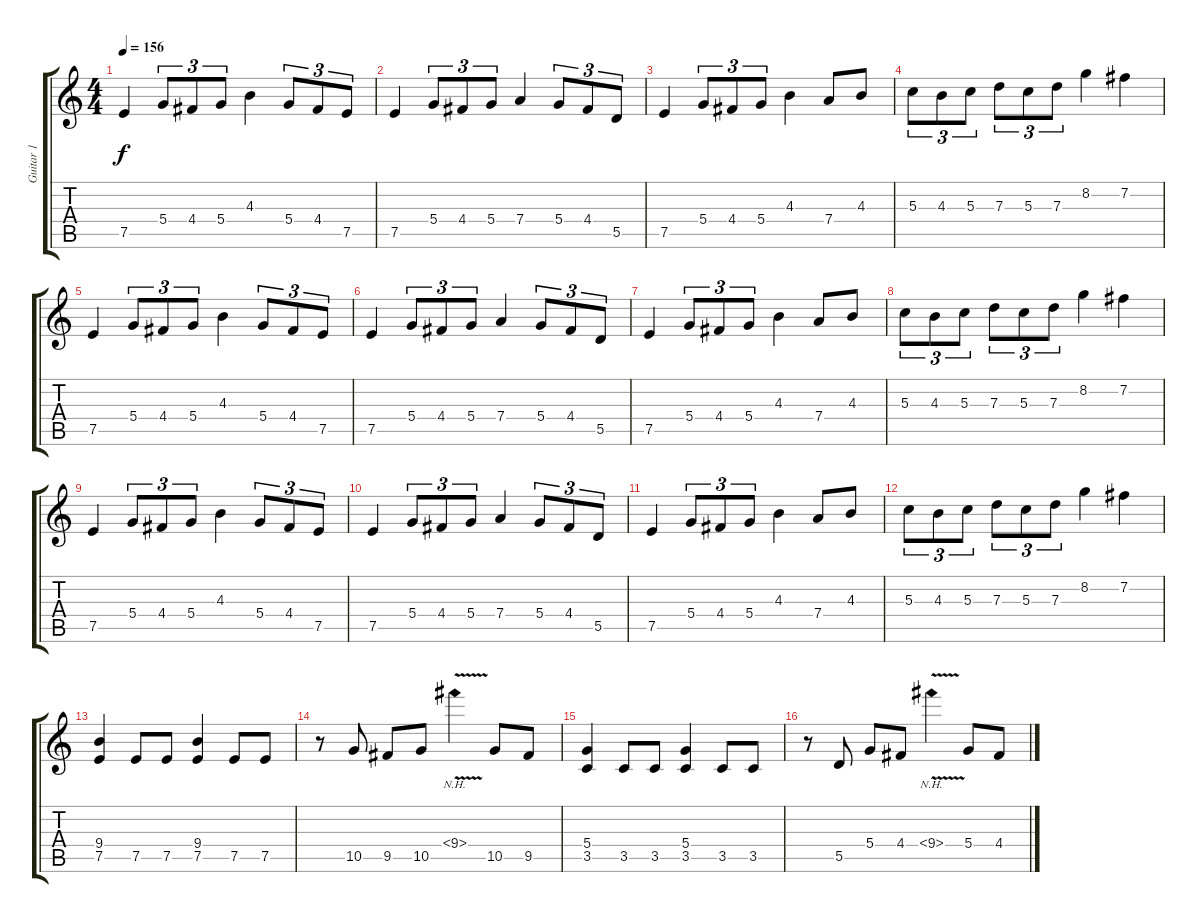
\track ("Guitar 1" "Guitar 1") {instrument distortionguitar}
\staff {score tabs}
\tuning (E4 B3 G3 D3 A2 D2) {hide}
\ts (4 4)
\tempo 156
\clef g2
\ks c
7.5.4{dy f} 5.4.8{tu (3 2)} 4.4.8{tu (3 2)} 5.4.8{tu (3 2)} 4.3.4 5.4.8{tu (3 2)} 4.4.8{tu (3 2)} 7.5.8{tu (3 2)} |
7.5.4 5.4.8{tu (3 2)} 4.4.8{tu (3 2)} 5.4.8{tu (3 2)} 7.4.4 5.4.8{tu (3 2)} 4.4.8{tu (3 2)} 5.5.8{tu (3 2)} |
7.5.4 5.4.8{tu (3 2)} 4.4.8{tu (3 2)} 5.4.8{tu (3 2)} 4.3.4 7.4.8 4.3.8 |
5.3.8{tu (3 2)} 4.3.8{tu (3 2)} 5.3.8{tu (3 2)} 7.3.8{tu (3 2)} 5.3.8{tu (3 2)} 7.3.8{tu (3 2)} 8.2.4 7.2.4 |
7.5.4 5.4.8{tu (3 2)} 4.4.8{tu (3 2)} 5.4.8{tu (3 2)} 4.3.4 5.4.8{tu (3 2)} 4.4.8{tu (3 2)} 7.5.8{tu (3 2)} |
7.5.4 5.4.8{tu (3 2)} 4.4.8{tu (3 2)} 5.4.8{tu (3 2)} 7.4.4 5.4.8{tu (3 2)} 4.4.8{tu (3 2)} 5.5.8{tu (3 2)} |
7.5.4 5.4.8{tu (3 2)} 4.4.8{tu (3 2)} 5.4.8{tu (3 2)} 4.3.4 7.4.8 4.3.8 |
5.3.8{tu (3 2)} 4.3.8{tu (3 2)} 5.3.8{tu (3 2)} 7.3.8{tu (3 2)} 5.3.8{tu (3 2)} 7.3.8{tu (3 2)} 8.2.4 7.2.4 |
7.5.4 5.4.8{tu (3 2)} 4.4.8{tu (3 2)} 5.4.8{tu (3 2)} 4.3.4 5.4.8{tu (3 2)} 4.4.8{tu (3 2)} 7.5.8{tu (3 2)} |
7.5.4 5.4.8{tu (3 2)} 4.4.8{tu (3 2)} 5.4.8{tu (3 2)} 7.4.4 5.4.8{tu (3 2)} 4.4.8{tu (3 2)} 5.5.8{tu (3 2)} |
7.5.4 5.4.8{tu (3 2)} 4.4.8{tu (3 2)} 5.4.8{tu (3 2)} 4.3.4 7.4.8 4.3.8 |
5.3.8{tu (3 2)} 4.3.8{tu (3 2)} 5.3.8{tu (3 2)} 7.3.8{tu (3 2)} 5.3.8{tu (3 2)} 7.3.8{tu (3 2)} 8.2.4 7.2.4 |
(9.4 7.5).4 7.5.8 7.5.8 (9.4 7.5).4 7.5.8 7.5.8 |
r.8 10.5.8 9.5.8 10.5.8 9.4{nh v}.4 10.5.8 9.5.8 |
(5.4 3.5).4 3.5.8 3.5.8 (5.4 3.5).4 3.5.8 3.5.8 |
r.8 5.5.8 5.4.8 4.4.8 9.4{nh v}.4 5.4.8 4.4.8
